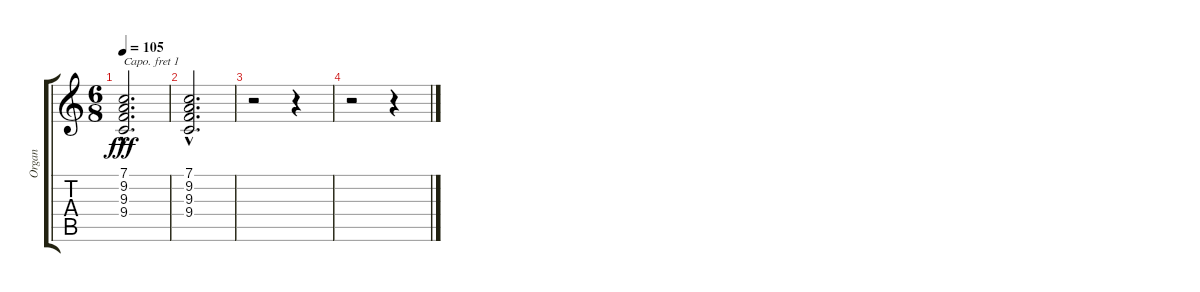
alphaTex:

\track ("Organ" "Organ") {instrument drawbarorgan}
\staff {score tabs}
\capo 1
\tuning (E4 B3 G3 D3 A2 E2) {hide}
\ts (6 8)
\tempo 105
\clef g2
\ks c
(7.1{hac} 9.2{hac} 9.3{hac} 9.4{hac}).2{d dy fff} |
(7.1{hac} 9.2{hac} 9.3{hac} 9.4{hac}).2{d} |
r.2 r.4 |
r.2 r.4
